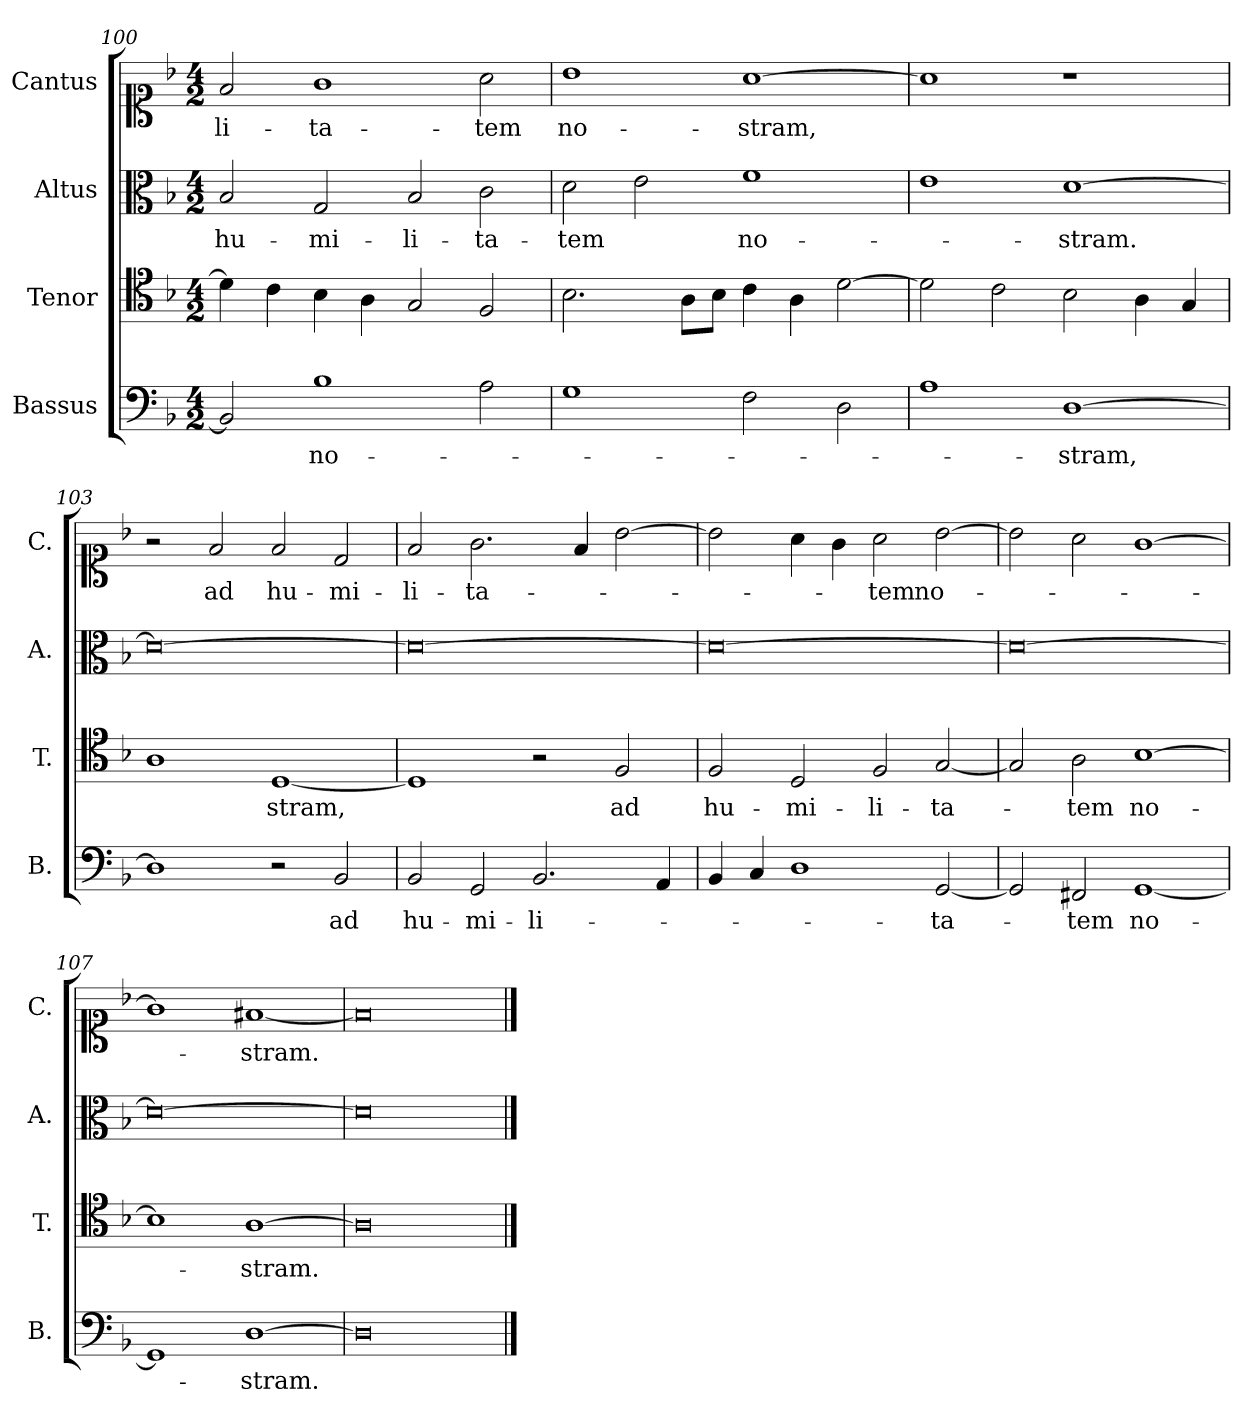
**kern	**text	**kern	**text	**kern	**text	**kern	**text
*part4	*part4	*part3	*part3	*part2	*part2	*part1	*part1
*staff4	*staff4	*staff3	*staff3	*staff2	*staff2	*staff1	*staff1
*I"Bassus	*	*I"Tenor	*	*I"Altus	*	*I"Cantus	*
*I'B.	*	*I'T.	*	*I'A.	*	*I'C.	*
*clefF4	*	*clefC4	*	*clefC3	*	*clefC1	*
*k[b-]	*	*k[b-]	*	*k[b-]	*	*k[b-]	*
*M4/2	*	*M4/2	*	*M4/2	*	*M4/2	*
=100	=100	=100	=100	=100	=100	=100	=100
2BB-/]	.	4d\]	.	2B-/	hu-	2f/	-li-
.	.	4c\	.	.	.	.	.
1B-	no-	4B-\	.	2G/	-mi-	1g	-ta-
.	.	4A\	.	.	.	.	.
.	.	2G/	.	2B-/	-li-	.	.
2A\	.	2F/	.	2c\	-ta-	2a\	-tem
=101	=101	=101	=101	=101	=101	=101	=101
1G	.	2.B-\	.	2d\	-tem	1b-	no-
.	.	.	.	2e\	.	.	.
.	.	8A\L	.	.	.	.	.
.	.	8B-\J	.	.	.	.	.
2F\	.	4c\	.	1f	no-	[1a	-stram,
.	.	4A\	.	.	.	.	.
2D\	.	[2d\	.	.	.	.	.
=102	=102	=102	=102	=102	=102	=102	=102
1A	.	2d\]	.	1e	.	1a]	.
.	.	2c\	.	.	.	.	.
[1D	-stram,	2B-\	.	[1d	-stram.	1r	.
.	.	4A\	.	.	.	.	.
.	.	4G/	.	.	.	.	.
=103	=103	=103	=103	=103	=103	=103	=103
1D]	.	1A	.	0d_	.	2r	.
.	.	.	.	.	.	2f/	ad
2r	.	[1D	-stram,	.	.	2f/	hu-
2BB-/	ad	.	.	.	.	2d/	-mi-
=104	=104	=104	=104	=104	=104	=104	=104
2BB-/	hu-	1D]	.	0d_	.	2f/	-li-
2GG/	-mi-	.	.	.	.	2.g\	-ta-
2.BB-/	-li-	2r	.	.	.	.	.
.	.	.	.	.	.	4f/	.
.	.	2F/	ad	.	.	[2b-\	.
4AA/	.	.	.	.	.	.	.
!!LO:LB:g=z
=105	=105	=105	=105	=105	=105	=105	=105
4BB-/	.	2F/	hu-	0d_	.	2b-\]	.
4C/	.	.	.	.	.	.	.
1D	.	2D/	-mi-	.	.	4a\	.
.	.	.	.	.	.	4g\	.
.	.	2F/	-li-	.	.	2a\	-tem
[2GG/	-ta-	[2G/	-ta-	.	.	[2b-\	no-
=106	=106	=106	=106	=106	=106	=106	=106
2GG/]	.	2G/]	.	0d_	.	2b-\]	.
2FF#X/	-tem	2A\	-tem	.	.	2a\	.
[1GG	no-	[1B-	no-	.	.	[1g	.
=107	=107	=107	=107	=107	=107	=107	=107
1GG]	.	1B-]	.	0d_	.	1g]	.
[1D	-stram.	[1A	-stram.	.	.	[1f#X	-stram.
=108	=108	=108	=108	=108	=108	=108	=108
0D]	.	0A]	.	0d]	.	0f#]	.
==	==	==	==	==	==	==	==
*-	*-	*-	*-	*-	*-	*-	*-
